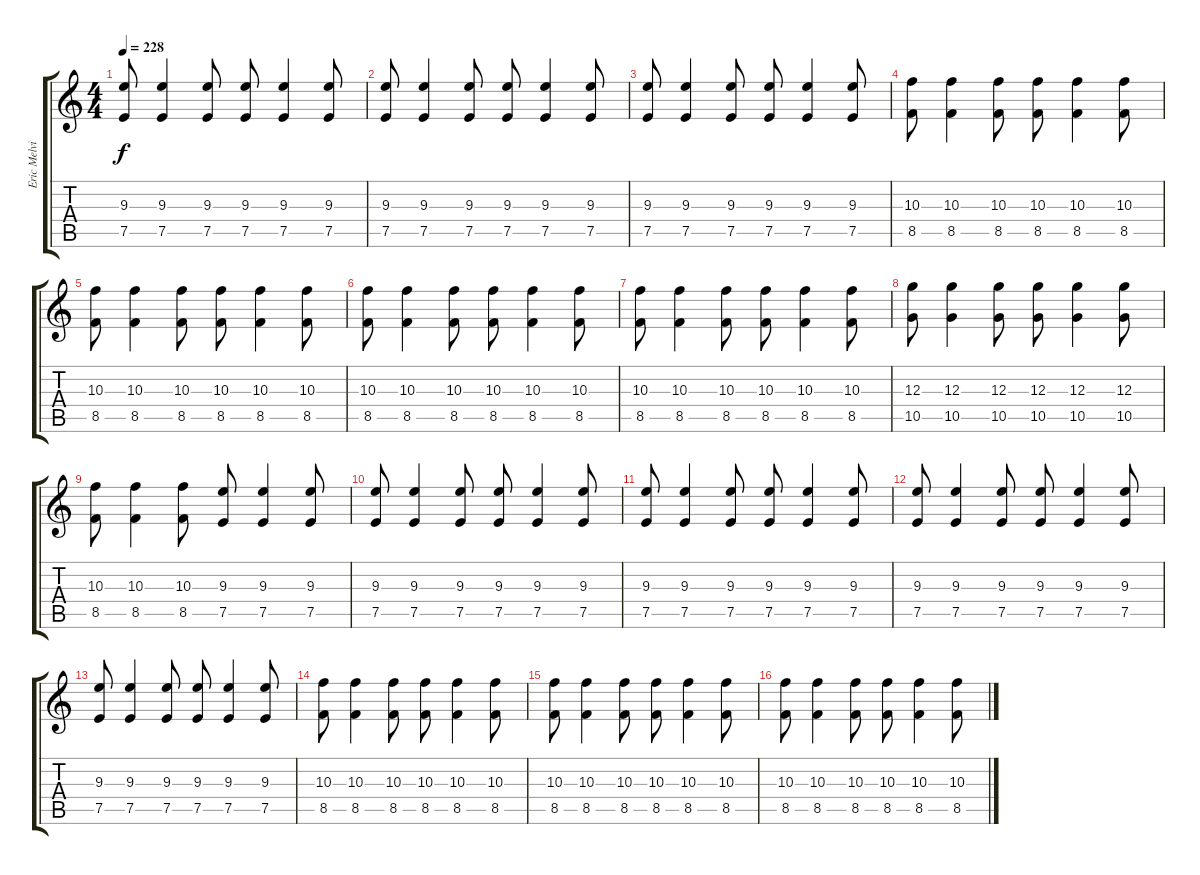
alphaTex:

\track ("Eric Melvin" "Eric Melvi") {instrument distortionguitar}
\staff {score tabs}
\tuning (E4 B3 G3 D3 A2 E2) {hide}
\ts (4 4)
\tempo 228
\clef g2
\ks c
(9.3 7.5).8{dy f} (9.3 7.5).4 (9.3 7.5).8 (9.3 7.5).8 (9.3 7.5).4 (9.3 7.5).8 |
(9.3 7.5).8 (9.3 7.5).4 (9.3 7.5).8 (9.3 7.5).8 (9.3 7.5).4 (9.3 7.5).8 |
(9.3 7.5).8 (9.3 7.5).4 (9.3 7.5).8 (9.3 7.5).8 (9.3 7.5).4 (9.3 7.5).8 |
(10.3 8.5).8 (10.3 8.5).4 (10.3 8.5).8 (10.3 8.5).8 (10.3 8.5).4 (10.3 8.5).8 |
(10.3 8.5).8 (10.3 8.5).4 (10.3 8.5).8 (10.3 8.5).8 (10.3 8.5).4 (10.3 8.5).8 |
(10.3 8.5).8 (10.3 8.5).4 (10.3 8.5).8 (10.3 8.5).8 (10.3 8.5).4 (10.3 8.5).8 |
(10.3 8.5).8 (10.3 8.5).4 (10.3 8.5).8 (10.3 8.5).8 (10.3 8.5).4 (10.3 8.5).8 |
(12.3 10.5).8 (12.3 10.5).4 (12.3 10.5).8 (12.3 10.5).8 (12.3 10.5).4 (12.3 10.5).8 |
(10.3 8.5).8 (10.3 8.5).4 (10.3 8.5).8 (9.3 7.5).8 (9.3 7.5).4 (9.3 7.5).8 |
(9.3 7.5).8 (9.3 7.5).4 (9.3 7.5).8 (9.3 7.5).8 (9.3 7.5).4 (9.3 7.5).8 |
(9.3 7.5).8 (9.3 7.5).4 (9.3 7.5).8 (9.3 7.5).8 (9.3 7.5).4 (9.3 7.5).8 |
(9.3 7.5).8 (9.3 7.5).4 (9.3 7.5).8 (9.3 7.5).8 (9.3 7.5).4 (9.3 7.5).8 |
(9.3 7.5).8 (9.3 7.5).4 (9.3 7.5).8 (9.3 7.5).8 (9.3 7.5).4 (9.3 7.5).8 |
(10.3 8.5).8 (10.3 8.5).4 (10.3 8.5).8 (10.3 8.5).8 (10.3 8.5).4 (10.3 8.5).8 |
(10.3 8.5).8 (10.3 8.5).4 (10.3 8.5).8 (10.3 8.5).8 (10.3 8.5).4 (10.3 8.5).8 |
(10.3 8.5).8 (10.3 8.5).4 (10.3 8.5).8 (10.3 8.5).8 (10.3 8.5).4 (10.3 8.5).8
